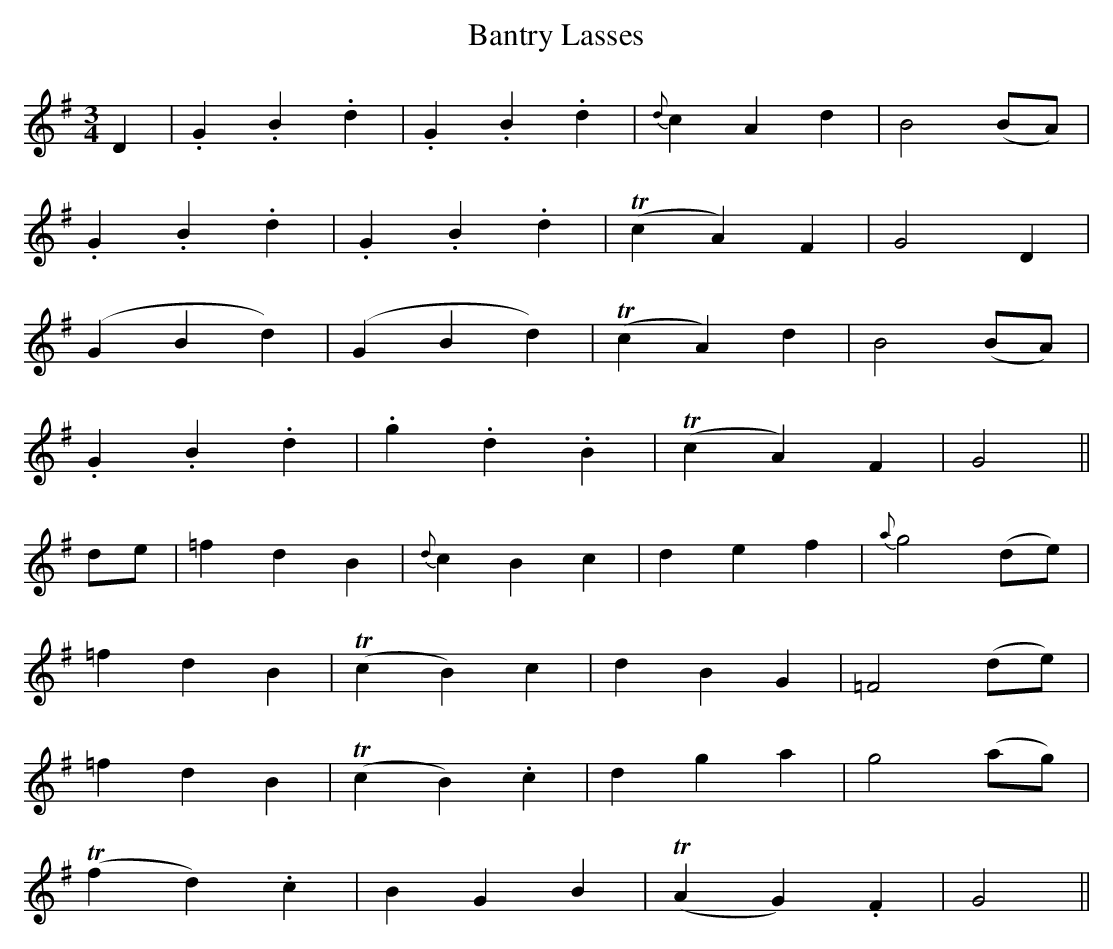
X:1
T: Bantry Lasses
M: 3/4
L: 1/8
K: G
D2 | .G2 .B2 .d2 | .G2 .B2 .d2 | {d}c2 A2 d2 | B4 (BA) |
.G2 .B2 .d2 | .G2 .B2 .d2 | (Tc2 A2) F2 | G4 D2 |
(G2 B2 d2) | (G2 B2 d2) | (Tc2 A2) d2 | B4 (BA) |
.G2 .B2 .d2 | .g2 .d2 .B2 | (Tc2 A2) F2 | G4 ||
de | =f2 d2 B2 | {d}c2 B2 c2 | d2 e2 f2 | {a}g4 (de) |
=f2 d2 B2 | (Tc2 B2) c2 | d2 B2 G2 | =F4 (de) |
=f2 d2 B2 | (Tc2 B2) .c2 | d2 g2 a2 | g4 (ag) |
(Tf2 d2) .c2 | B2 G2 B2 | (TA2 G2) .F2 | G4 ||
